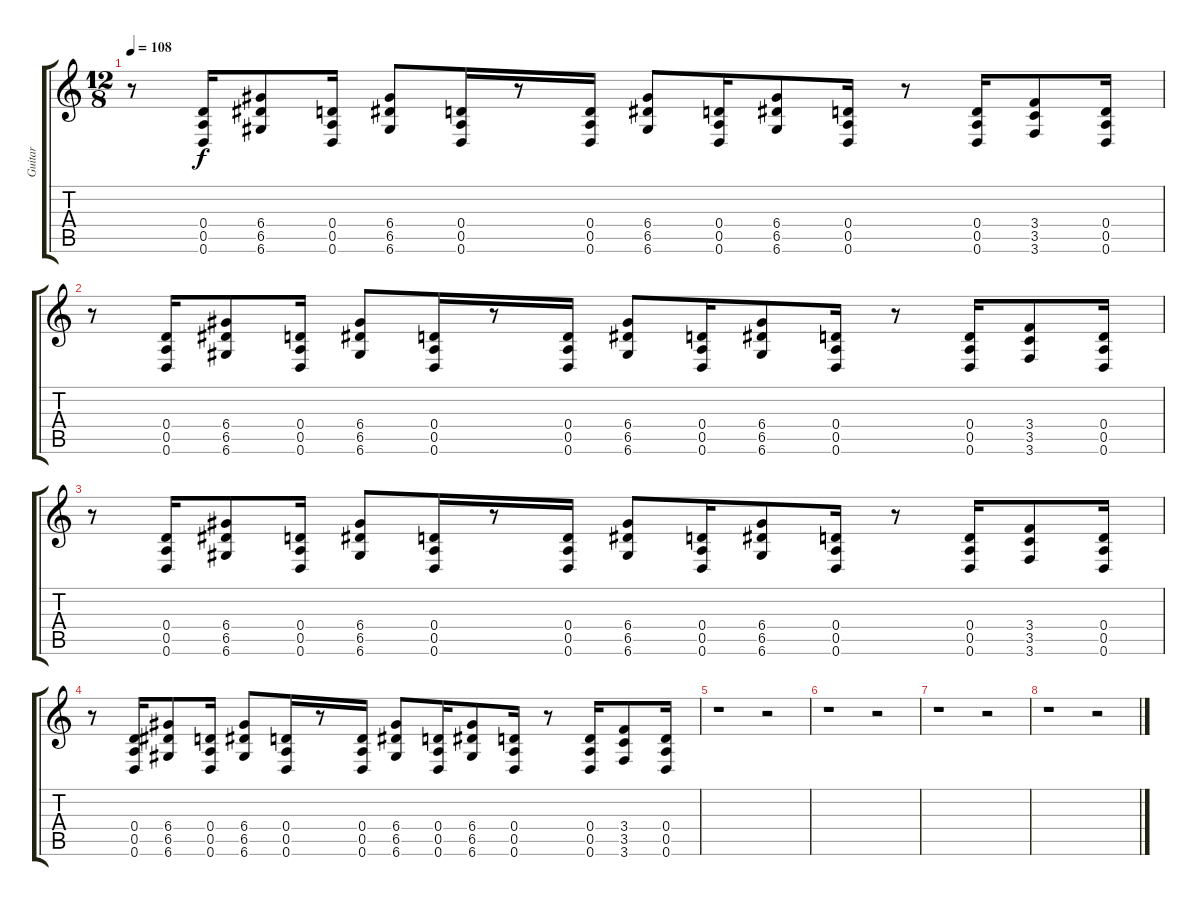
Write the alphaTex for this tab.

\track ("Guitar" "Guitar") {instrument overdrivenguitar}
\staff {score tabs}
\tuning (E4 B3 G3 D3 A2 D2) {hide}
\ts (12 8)
\tempo 108
\clef g2
\ks c
r.8{dy f} (0.4 0.5 0.6).16 (6.4 6.5 6.6).8 (0.4 0.5 0.6).16 (6.4 6.5 6.6).8 (0.4 0.5 0.6).16 r.8 (0.4 0.5 0.6).16 (6.4 6.5 6.6).8 (0.4 0.5 0.6).16 (6.4 6.5 6.6).8 (0.4 0.5 0.6).16 r.8 (0.4 0.5 0.6).16 (3.4 3.5 3.6).8 (0.4 0.5 0.6).16 |
r.8 (0.4 0.5 0.6).16 (6.4 6.5 6.6).8 (0.4 0.5 0.6).16 (6.4 6.5 6.6).8 (0.4 0.5 0.6).16 r.8 (0.4 0.5 0.6).16 (6.4 6.5 6.6).8 (0.4 0.5 0.6).16 (6.4 6.5 6.6).8 (0.4 0.5 0.6).16 r.8 (0.4 0.5 0.6).16 (3.4 3.5 3.6).8 (0.4 0.5 0.6).16 |
r.8 (0.4 0.5 0.6).16 (6.4 6.5 6.6).8 (0.4 0.5 0.6).16 (6.4 6.5 6.6).8 (0.4 0.5 0.6).16 r.8 (0.4 0.5 0.6).16 (6.4 6.5 6.6).8 (0.4 0.5 0.6).16 (6.4 6.5 6.6).8 (0.4 0.5 0.6).16 r.8 (0.4 0.5 0.6).16 (3.4 3.5 3.6).8 (0.4 0.5 0.6).16 |
r.8 (0.4 0.5 0.6).16 (6.4 6.5 6.6).8 (0.4 0.5 0.6).16 (6.4 6.5 6.6).8 (0.4 0.5 0.6).16 r.8 (0.4 0.5 0.6).16 (6.4 6.5 6.6).8 (0.4 0.5 0.6).16 (6.4 6.5 6.6).8 (0.4 0.5 0.6).16 r.8 (0.4 0.5 0.6).16 (3.4 3.5 3.6).8 (0.4 0.5 0.6).16 |
r.1 r.2 |
r.1 r.2 |
r.1 r.2 |
r.1 r.2
